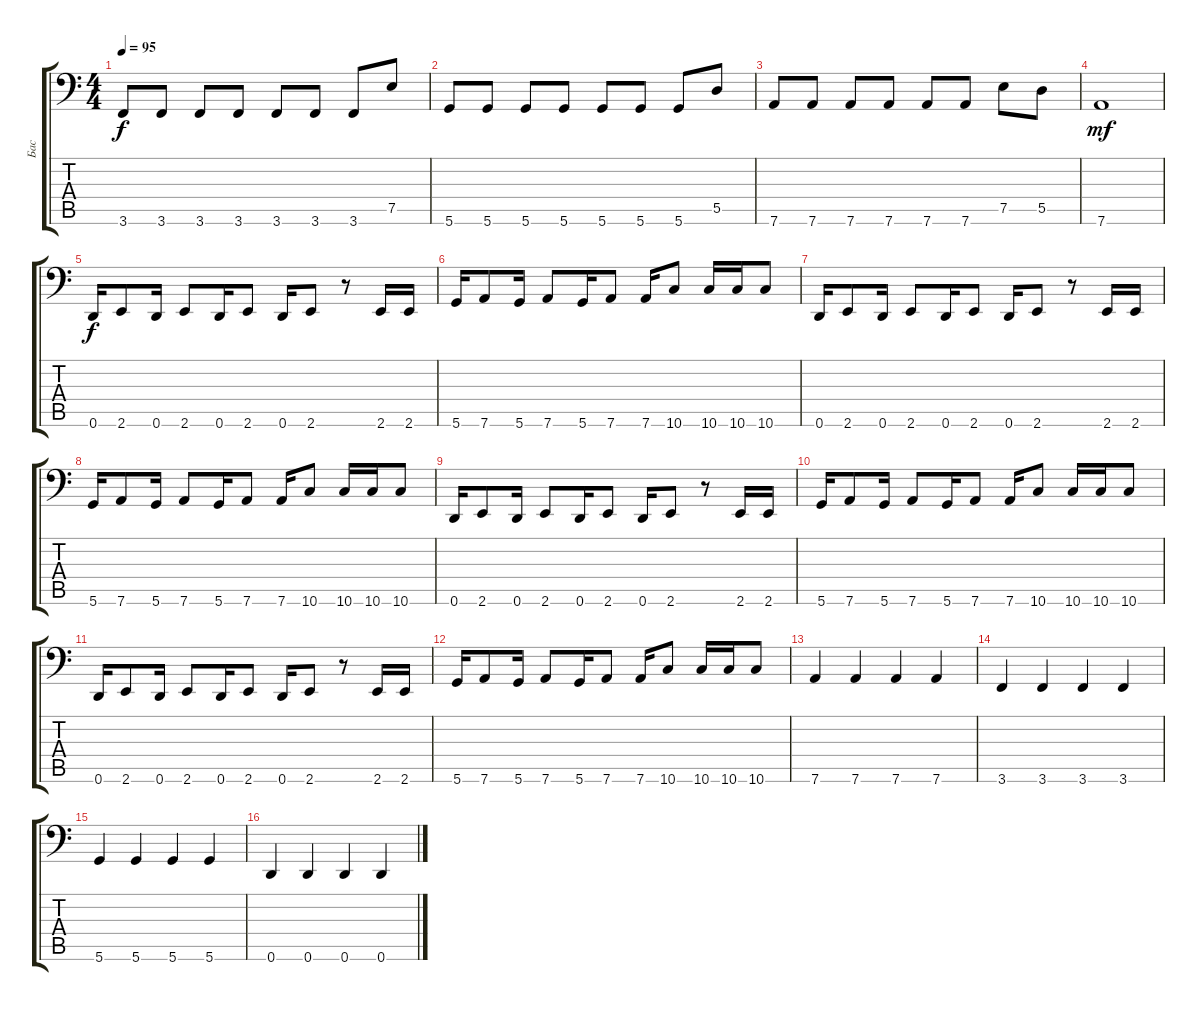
\track ("Бас" "Бас") {instrument electricbasspick}
\staff {score tabs}
\tuning (E3 B2 G2 D2 A1 D1) {hide}
\ts (4 4)
\tempo 95
\clef f4
\ks c
3.6.8{dy f} 3.6.8 3.6.8 3.6.8 3.6.8 3.6.8 3.6.8 7.5.8 |
5.6.8 5.6.8 5.6.8 5.6.8 5.6.8 5.6.8 5.6.8 5.5.8 |
7.6.8 7.6.8 7.6.8 7.6.8 7.6.8 7.6.8 7.5.8 5.5.8 |
7.6.1{dy mf} |
0.6.16{dy f} 2.6.8 0.6.16 2.6.8 0.6.16 2.6.8 0.6.16 2.6.8 r.8 2.6.16 2.6.16 |
5.6.16 7.6.8 5.6.16 7.6.8 5.6.16 7.6.8 7.6.16 10.6.8 10.6.16 10.6.16 10.6.8 |
0.6.16 2.6.8 0.6.16 2.6.8 0.6.16 2.6.8 0.6.16 2.6.8 r.8 2.6.16 2.6.16 |
5.6.16 7.6.8 5.6.16 7.6.8 5.6.16 7.6.8 7.6.16 10.6.8 10.6.16 10.6.16 10.6.8 |
0.6.16 2.6.8 0.6.16 2.6.8 0.6.16 2.6.8 0.6.16 2.6.8 r.8 2.6.16 2.6.16 |
5.6.16 7.6.8 5.6.16 7.6.8 5.6.16 7.6.8 7.6.16 10.6.8 10.6.16 10.6.16 10.6.8 |
0.6.16 2.6.8 0.6.16 2.6.8 0.6.16 2.6.8 0.6.16 2.6.8 r.8 2.6.16 2.6.16 |
5.6.16 7.6.8 5.6.16 7.6.8 5.6.16 7.6.8 7.6.16 10.6.8 10.6.16 10.6.16 10.6.8 |
7.6.4 7.6.4 7.6.4 7.6.4 |
3.6.4 3.6.4 3.6.4 3.6.4 |
5.6.4 5.6.4 5.6.4 5.6.4 |
0.6.4 0.6.4 0.6.4 0.6.4
